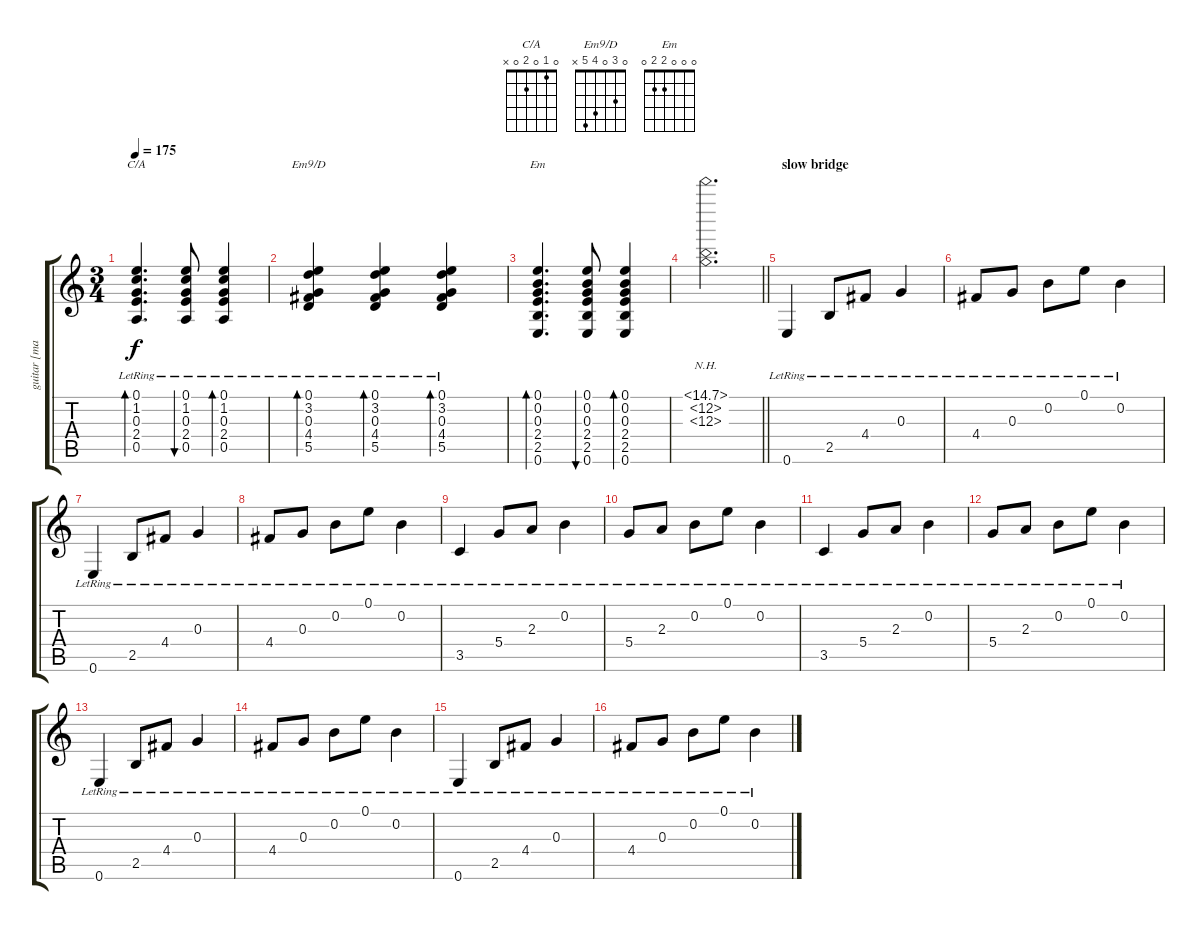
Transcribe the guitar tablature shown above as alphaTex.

\track ("guitar [maneki]" "guitar [ma") {instrument distortionguitar}
\staff {score tabs}
\tuning (E4 B3 G3 D3 A2 E2) {hide}
\chord ("C/A" 0 1 0 2 0 x)
\chord ("Em9/D" 0 3 0 4 5 x)
\chord ("Em" 0 0 0 2 2 0)
\ts (3 4)
\tempo 175
\clef g2
\ks c
(0.1{lr} 1.2{lr} 0.3{lr} 2.4{lr} 0.5{lr}).4{d bd 60 ch "C/A" dy f} (0.1{lr} 1.2{lr} 0.3{lr} 2.4{lr} 0.5{lr}).8{bu 60} (0.1{lr} 1.2{lr} 0.3{lr} 2.4{lr} 0.5{lr}).4{bd 60} |
(0.1{lr} 3.2{lr} 0.3{lr} 4.4{lr} 5.5{lr}).4{bd 60 ch "Em9/D"} (0.1{lr} 3.2{lr} 0.3{lr} 4.4{lr} 5.5{lr}).4{bd 60} (0.1{lr} 3.2{lr} 0.3{lr} 4.4{lr} 5.5{lr}).4{bd 60} |
(0.1 0.2 0.3 2.4 2.5 0.6).4{d bd 60 ch "Em"} (0.1 0.2 0.3 2.4 2.5 0.6).8{bu 60} (0.1 0.2 0.3 2.4 2.5 0.6).4{bd 60} |
\barLineRight lightlight
(14.1{nh} 12.2{nh} 12.3{nh}).2{d} |
\section ("" "slow bridge")
0.6{lr}.4 2.5{lr}.8 4.4{lr}.8 0.3{lr}.4 |
4.4{lr}.8 0.3{lr}.8 0.2{lr}.8 0.1{lr}.8 0.2{lr}.4 |
0.6{lr}.4 2.5{lr}.8 4.4{lr}.8 0.3{lr}.4 |
4.4{lr}.8 0.3{lr}.8 0.2{lr}.8 0.1{lr}.8 0.2{lr}.4 |
3.5{lr}.4 5.4{lr}.8 2.3{lr}.8 0.2{lr}.4 |
5.4{lr}.8 2.3{lr}.8 0.2{lr}.8 0.1{lr}.8 0.2{lr}.4 |
3.5{lr}.4 5.4{lr}.8 2.3{lr}.8 0.2{lr}.4 |
5.4{lr}.8 2.3{lr}.8 0.2{lr}.8 0.1{lr}.8 0.2{lr}.4 |
0.6{lr}.4 2.5{lr}.8 4.4{lr}.8 0.3{lr}.4 |
4.4{lr}.8 0.3{lr}.8 0.2{lr}.8 0.1{lr}.8 0.2{lr}.4 |
0.6{lr}.4 2.5{lr}.8 4.4{lr}.8 0.3{lr}.4 |
4.4{lr}.8 0.3{lr}.8 0.2{lr}.8 0.1{lr}.8 0.2{lr}.4
